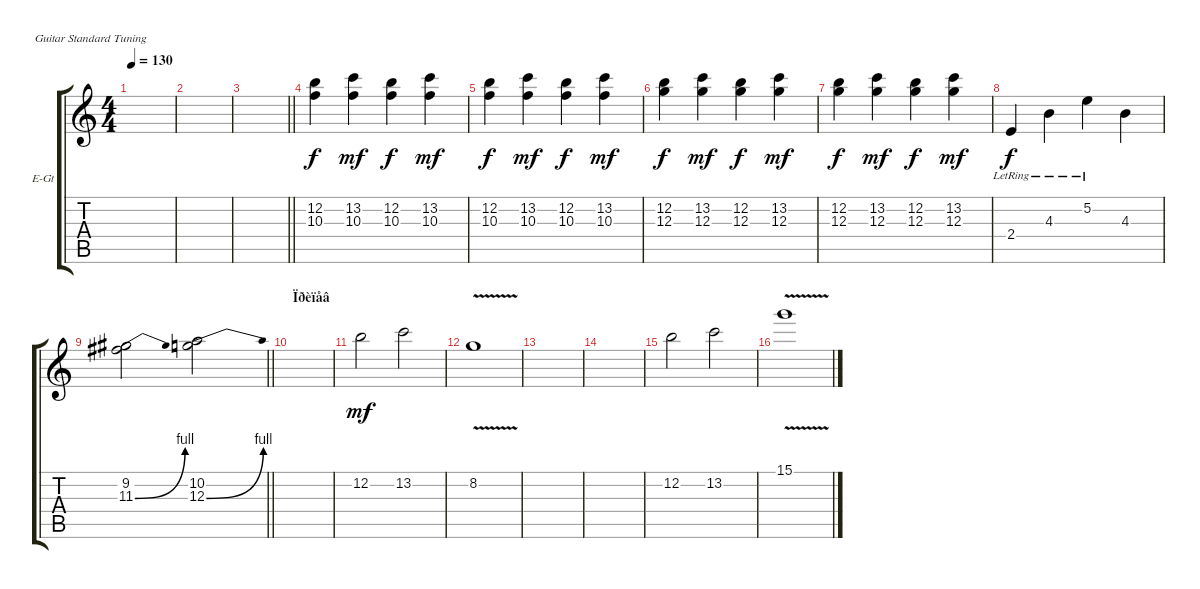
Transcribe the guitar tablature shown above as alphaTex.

\bracketExtendMode groupsimilarinstruments
\firstSystemTrackNameOrientation horizontal
\otherSystemsTrackNameOrientation horizontal
\track ("Solo Guitar" "E-Gt") {instrument distortionguitar}
\staff {score tabs}
\tuning (E4 B3 G3 D3 A2 E2)
\ts (4 4)
\tempo 130
\clef g2
\scale
0.333333
\ks c
|
\scale
0.333333 |
\scale
0.333333
\barLineRight lightlight
|
\section ("" "")
\scale
0.333333 (12.2 10.3).4 (13.2 10.3).4{dy mf} (12.2 10.3).4{dy f} (13.2 10.3).4{dy mf} |
\scale
0.333333 (12.2 10.3).4{dy f} (13.2 10.3).4{dy mf} (12.2 10.3).4{dy f} (13.2 10.3).4{dy mf} |
\scale
0.333333 (12.2 12.3).4{dy f} (13.2 12.3).4{dy mf} (12.2 12.3).4{dy f} (13.2 12.3).4{dy mf} |
\scale
0.333333 (12.2 12.3).4{dy f} (13.2 12.3).4{dy mf} (12.2 12.3).4{dy f} (13.2 12.3).4{dy mf} |
\scale
0.333333 2.4{lr}.4{dy f} 4.3{lr}.4 5.2{lr}.4 4.3.4 |
\scale
0.333333
\barLineRight lightlight
(9.2 11.3{be (bend 0 0 60 4)}).2 (10.2 12.3{be (bend 0 0 60 4)}).2 |
\section ("" "Ïðèïåâ")
\scale
0.333333 |
\scale
0.333333 12.2.2{dy mf} 13.2.2 |
\scale
0.333333 8.2{v}.1 |
\scale
0.333333 |
\scale
0.333333 |
\scale
0.333333 12.2.2 13.2.2 |
\scale
0.333333 15.1{v}.1
